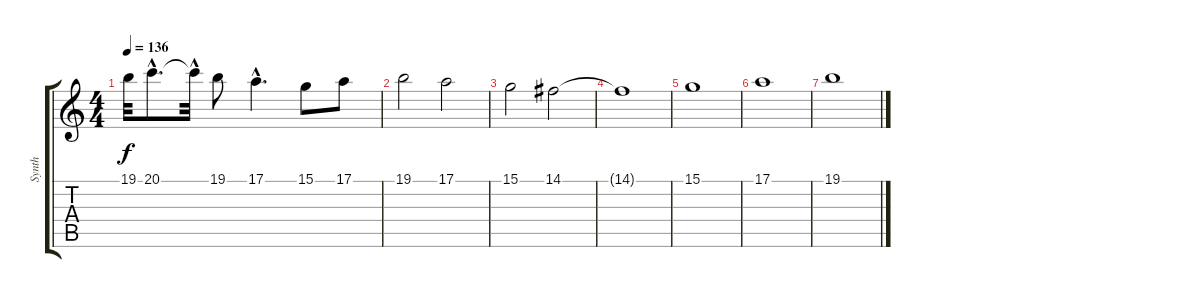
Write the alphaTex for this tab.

\track ("Synth" "Synth") {instrument ocarina}
\staff {score tabs}
\tuning (E4 B3 G3 D3 A2 E2) {hide}
\ts (4 4)
\tempo 136
\clef g2
\ks c
19.1{t}.32{dy f} 20.1{hac}.8{d} 20.1{hac t}.32 19.1.8 17.1{hac}.4{d} 15.1.8 17.1.8 |
19.1.2 17.1.2 |
15.1.2 14.1.2 |
14.1{t}.1 |
15.1.1 |
17.1.1 |
19.1.1
